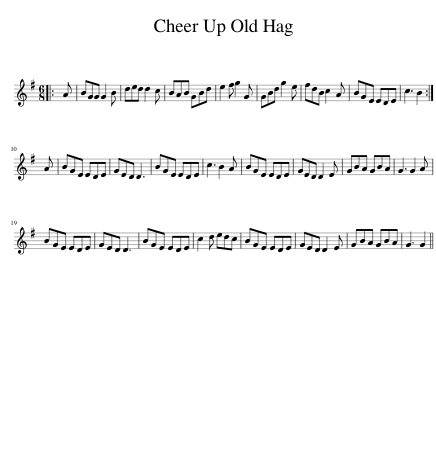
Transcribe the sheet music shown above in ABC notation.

X:1
L:1/8
M:6/8
I:linebreak $
K:G
V:1 treble
V:1
|: A | BGG G2 B | ded d2 c | BAB GBd | e2 f g2 G | %5
 GBd g2 e | fdB c2 A | BGE EDE | c3 B2 :|$ A | %10
 BGE EDE | GED D3 | BGE EDE | c3 B2 A | BGE EDE | %15
 GED D2 E | GBA GBA | G3 G2 A |$ BGE EDE | GED D3 | %20
 BGE EDE | c2 d edc | BGE EDE | GED D2 E | GBA GBA | %25
 G3 G2 || %26
